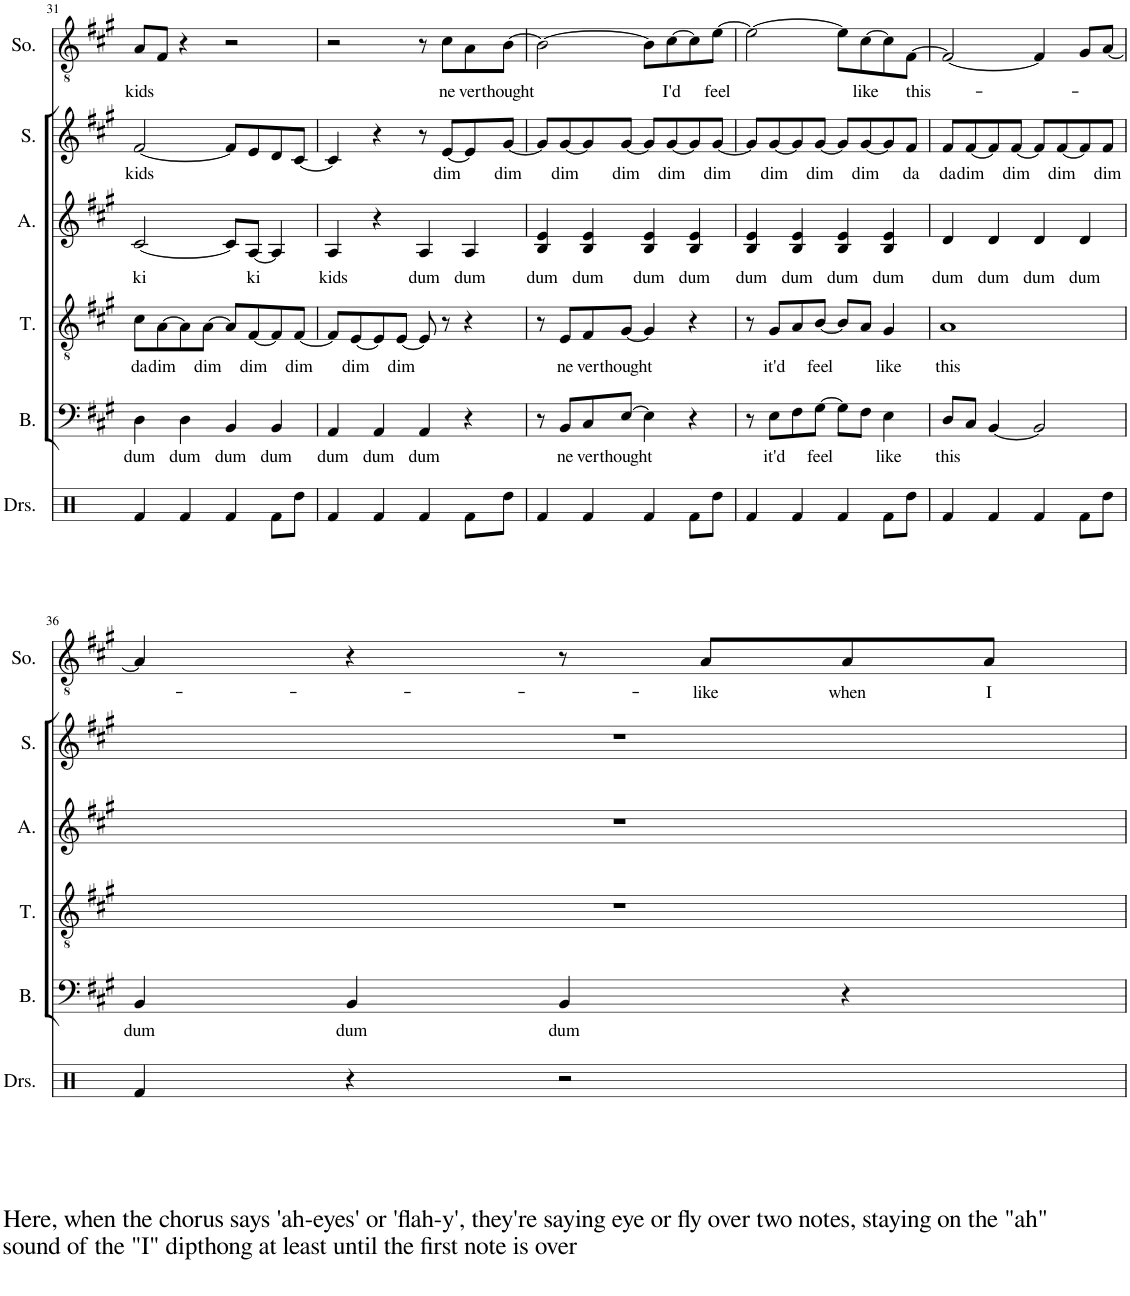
**kern	**kern	**text	**kern	**text	**kern	**text	**kern	**text	**kern	**text
*part6	*part5	*part5	*part4	*part4	*part3	*part3	*part2	*part2	*part1	*part1
*staff6	*staff5	*staff5	*staff4	*staff4	*staff3	*staff3	*staff2	*staff2	*staff1	*staff1
*I"Drumset	*I"Bass	*	*I"Tenor	*	*I"Alto	*	*I"Soprano	*	*I"Soloist	*
*I'Drs.	*I'B.	*	*I'T.	*	*I'A.	*	*I'S.	*	*I'So.	*
!!LO:PB:g=z
*clefX	*clefF4	*	*clefGv2	*	*clefG2	*	*clefG2	*	*clefGv2	*
*k[]	*k[f#c#g#]	*	*k[f#c#g#]	*	*k[f#c#g#]	*	*k[f#c#g#]	*	*k[f#c#g#]	*
*M4/4	*M4/4	*	*M4/4	*	*M4/4	*	*M4/4	*	*M4/4	*
=31	=31	=31	=31	=31	=31	=31	=31	=31	=31	=31
!	!	!LO:LY:b	!	!LO:LY:b	!	!LO:LY:b	!	!LO:LY:b	!	!LO:LY:b
4Rf/	4D\	dum	8c#\L	da	[2c#/	ki	[2f#/	kids	8A/L	kids
!	!	!	!	!LO:LY:b	!	!	!	!	!	!
.	.	.	[8A\	dim	.	.	.	.	8F#/J	.
!	!	!LO:LY:b	!	!	!	!	!	!	!	!
4Rf/	4D\	dum	8A\]	.	.	.	.	.	4r	.
!	!	!	!	!LO:LY:b	!	!	!	!	!	!
.	.	.	[8A\J	dim	.	.	.	.	.	.
!	!	!LO:LY:b	!	!	!	!	!	!	!	!
4Rf/	4BB/	dum	8A/L]	.	8c#/L]	.	8f#/L]	.	2r	.
!	!	!	!	!LO:LY:b	!	!LO:LY:b	!	!	!	!
.	.	.	[8F#/	dim	[8A/J	ki	8e/	.	.	.
!	!	!LO:LY:b	!	!	!	!	!	!	!	!
8Rf\L	4BB/	dum	8F#/]	.	4A/]	.	8d/	.	.	.
!	!	!	!	!LO:LY:b	!	!	!	!	!	!
8Rdd\J	.	.	[8F#/J	dim	.	.	[8c#/J	.	.	.
=32	=32	=32	=32	=32	=32	=32	=32	=32	=32	=32
!	!	!LO:LY:b	!	!	!	!LO:LY:b	!	!	!	!
4Rf/	4AA/	dum	8F#/L]	.	4A/	kids	4c#/]	.	2r	.
!	!	!	!	!LO:LY:b	!	!	!	!	!	!
.	.	.	[8E/	dim	.	.	.	.	.	.
!	!	!LO:LY:b	!	!	!	!	!	!	!	!
4Rf/	4AA/	dum	8E/]	.	4r	.	4r	.	.	.
!	!	!	!	!LO:LY:b	!	!	!	!	!	!
.	.	.	[8E/J	dim	.	.	.	.	.	.
!	!	!LO:LY:b	!	!	!	!LO:LY:b	!	!	!	!
4Rf/	4AA/	dum	8E/]	.	4A/	dum	8r	.	8r	.
!	!	!	!	!	!	!	!	!LO:LY:b	!	!LO:LY:b
.	.	.	8r	.	.	.	[8e/L	dim	8c#\L	ne
!	!	!	!	!	!	!LO:LY:b	!	!	!	!LO:LY:b
8Rf\L	4r	.	4r	.	4A/	dum	8e/]	.	8A\	ver
!	!	!	!	!	!	!	!	!LO:LY:b	!	!LO:LY:b
8Rdd\J	.	.	.	.	.	.	[8g#/J	dim	[8B\J	thought
=33	=33	=33	=33	=33	=33	=33	=33	=33	=33	=33
!	!	!	!	!	!	!LO:LY:b	!	!	!	!
4Rf/	8r	.	8r	.	4B/ 4e/	dum	8g#/L]	.	2B\_	.
!	!	!LO:LY:b	!	!LO:LY:b	!	!	!	!LO:LY:b	!	!
.	8BB/L	ne	8E/L	ne	.	.	[8g#/	dim	.	.
!	!	!LO:LY:b	!	!LO:LY:b	!	!LO:LY:b	!	!	!	!
4Rf/	8C#/	ver	8F#/	ver	4B/ 4e/	dum	8g#/]	.	.	.
!	!	!LO:LY:b	!	!LO:LY:b	!	!	!	!LO:LY:b	!	!
.	[8E/J	thought	[8G#/J	thought	.	.	[8g#/J	dim	.	.
!	!	!	!	!	!	!LO:LY:b	!	!	!	!
4Rf/	4E\]	.	4G#/]	.	4B/ 4e/	dum	8g#/L]	.	8B\L]	.
!	!	!	!	!	!	!	!	!LO:LY:b	!	!LO:LY:b
.	.	.	.	.	.	.	[8g#/	dim	[8c#\	I'd
!	!	!	!	!	!	!LO:LY:b	!	!	!	!
8Rf\L	4r	.	4r	.	4B/ 4e/	dum	8g#/]	.	8c#\]	.
!	!	!	!	!	!	!	!	!LO:LY:b	!	!LO:LY:b
8Rdd\J	.	.	.	.	.	.	[8g#/J	dim	[8e\J	feel
=34	=34	=34	=34	=34	=34	=34	=34	=34	=34	=34
!	!	!	!	!	!	!LO:LY:b	!	!	!	!
4Rf/	8r	.	8r	.	4B/ 4e/	dum	8g#/L]	.	2e\_	.
!	!	!LO:LY:b	!	!LO:LY:b	!	!	!	!LO:LY:b	!	!
.	8E\L	it'd	8G#/L	it'd	.	.	[8g#/	dim	.	.
!	!	!	!	!	!	!LO:LY:b	!	!	!	!
4Rf/	8F#\	.	8A/	.	4B/ 4e/	dum	8g#/]	.	.	.
!	!	!LO:LY:b	!	!LO:LY:b	!	!	!	!LO:LY:b	!	!
.	[8G#\J	feel	[8B/J	feel	.	.	[8g#/J	dim	.	.
!	!	!	!	!	!	!LO:LY:b	!	!	!	!
4Rf/	8G#\L]	.	8B/L]	.	4B/ 4e/	dum	8g#/L]	.	8e\L]	.
!	!	!	!	!	!	!	!	!LO:LY:b	!	!LO:LY:b
.	8F#\J	.	8A/J	.	.	.	[8g#/	dim	[8c#\	like
!	!	!LO:LY:b	!	!LO:LY:b	!	!LO:LY:b	!	!	!	!
8Rf\L	4E\	like	4G#/	like	4B/ 4e/	dum	8g#/]	.	8c#\]	.
!	!	!	!	!	!	!	!	!LO:LY:b	!	!LO:LY:b
8Rdd\J	.	.	.	.	.	.	8f#/J	da	[8F#\J	this-
=35	=35	=35	=35	=35	=35	=35	=35	=35	=35	=35
!	!	!LO:LY:b	!	!LO:LY:b	!	!LO:LY:b	!	!LO:LY:b	!	!
4Rf/	8D/L	this	1A	this	4d/	dum	8f#/L	da	2F#/_	.
!	!	!	!	!	!	!	!	!LO:LY:b	!	!
.	8C#/J	.	.	.	.	.	[8f#/	dim	.	.
!	!	!	!	!	!	!LO:LY:b	!	!	!	!
4Rf/	[4BB/	.	.	.	4d/	dum	8f#/]	.	.	.
!	!	!	!	!	!	!	!	!LO:LY:b	!	!
.	.	.	.	.	.	.	[8f#/J	dim	.	.
!	!	!	!	!	!	!LO:LY:b	!	!	!	!
4Rf/	2BB/]	.	.	.	4d/	dum	8f#/L]	.	4F#/]	.
!	!	!	!	!	!	!	!	!LO:LY:b	!	!
.	.	.	.	.	.	.	[8f#/	dim	.	.
!	!	!	!	!	!	!LO:LY:b	!	!	!	!
8Rf\L	.	.	.	.	4d/	dum	8f#/]	.	8G#/L	.
!	!	!	!	!	!	!	!	!LO:LY:b	!	!
8Rdd\J	.	.	.	.	.	.	8f#/J	dim	[8A/J	.
!!LO:LB:g=z
=36	=36	=36	=36	=36	=36	=36	=36	=36	=36	=36
!LO:TX:b:t=Here, when the chorus says 'ah-eyes' or 'flah-y', they're saying eye or fly over two notes, staying on the "ah"	!	!	!	!	!	!	!	!	!	!
!LO:TX:b:t=sound of the "I" dipthong at least until the first note is over	!	!	!	!	!	!	!	!	!	!
!	!	!LO:LY:b	!	!	!	!	!	!	!	!
4Rf/	4BB/	dum	1r	.	1r	.	1r	.	4A/]	.
!	!	!LO:LY:b	!	!	!	!	!	!	!	!
4r	4BB/	dum	.	.	.	.	.	.	4r	.
!	!	!LO:LY:b	!	!	!	!	!	!	!	!
2r	4BB/	dum	.	.	.	.	.	.	8r	.
!	!	!	!	!	!	!	!	!	!	!LO:LY:b
.	.	.	.	.	.	.	.	.	8A/L	like
!	!	!	!	!	!	!	!	!	!	!LO:LY:b
.	4r	.	.	.	.	.	.	.	8A/	when
!	!	!	!	!	!	!	!	!	!	!LO:LY:b
.	.	.	.	.	.	.	.	.	8A/J	I
=	=	=	=	=	=	=	=	=	=	=
*-	*-	*-	*-	*-	*-	*-	*-	*-	*-	*-
